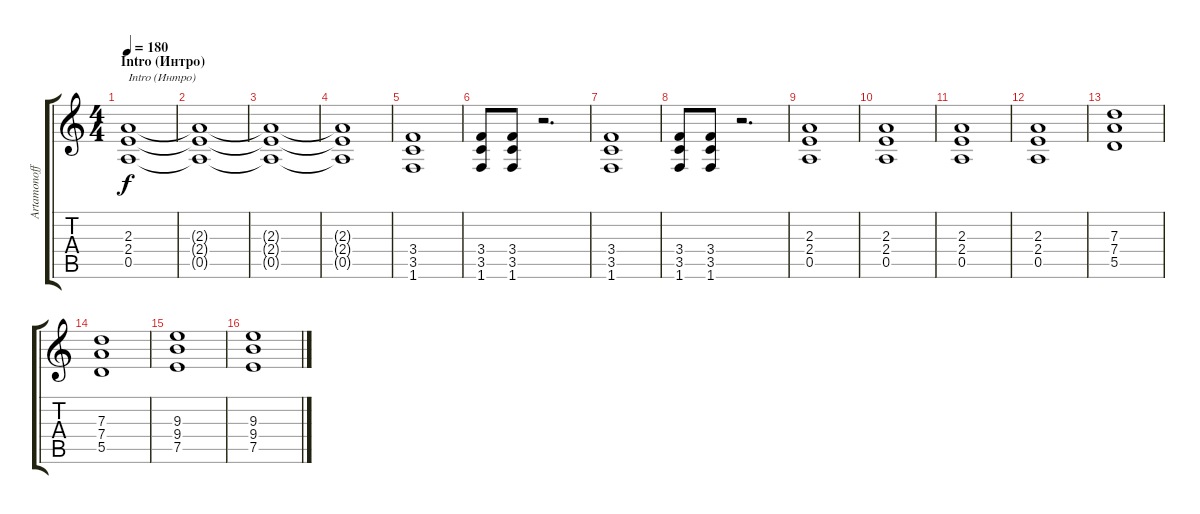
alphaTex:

\track ("Artamonoff Sanya" "Artamonoff") {instrument distortionguitar}
\staff {score tabs}
\tuning (E4 B3 G3 D3 A2 E2) {hide}
\ts (4 4)
\section ("" "Intro (Интро)")
\tempo 180
\clef g2
\ks c
(2.3 2.4 0.5).1{txt "Intro (Интро)" dy f instrument distortionguitar} |
(2.3{t} 2.4{t} 0.5{t}).1 |
(2.3{t} 2.4{t} 0.5{t}).1 |
(2.3{t} 2.4{t} 0.5{t}).1 |
(3.4 3.5 1.6).1 |
(3.4 3.5 1.6).8 (3.4 3.5 1.6).8 r.2{d} |
(3.4 3.5 1.6).1 |
(3.4 3.5 1.6).8 (3.4 3.5 1.6).8 r.2{d} |
(2.3 2.4 0.5).1 |
(2.3 2.4 0.5).1 |
(2.3 2.4 0.5).1 |
(2.3 2.4 0.5).1 |
(7.3 7.4 5.5).1 |
(7.3 7.4 5.5).1 |
(9.3 9.4 7.5).1 |
(9.3 9.4 7.5).1
